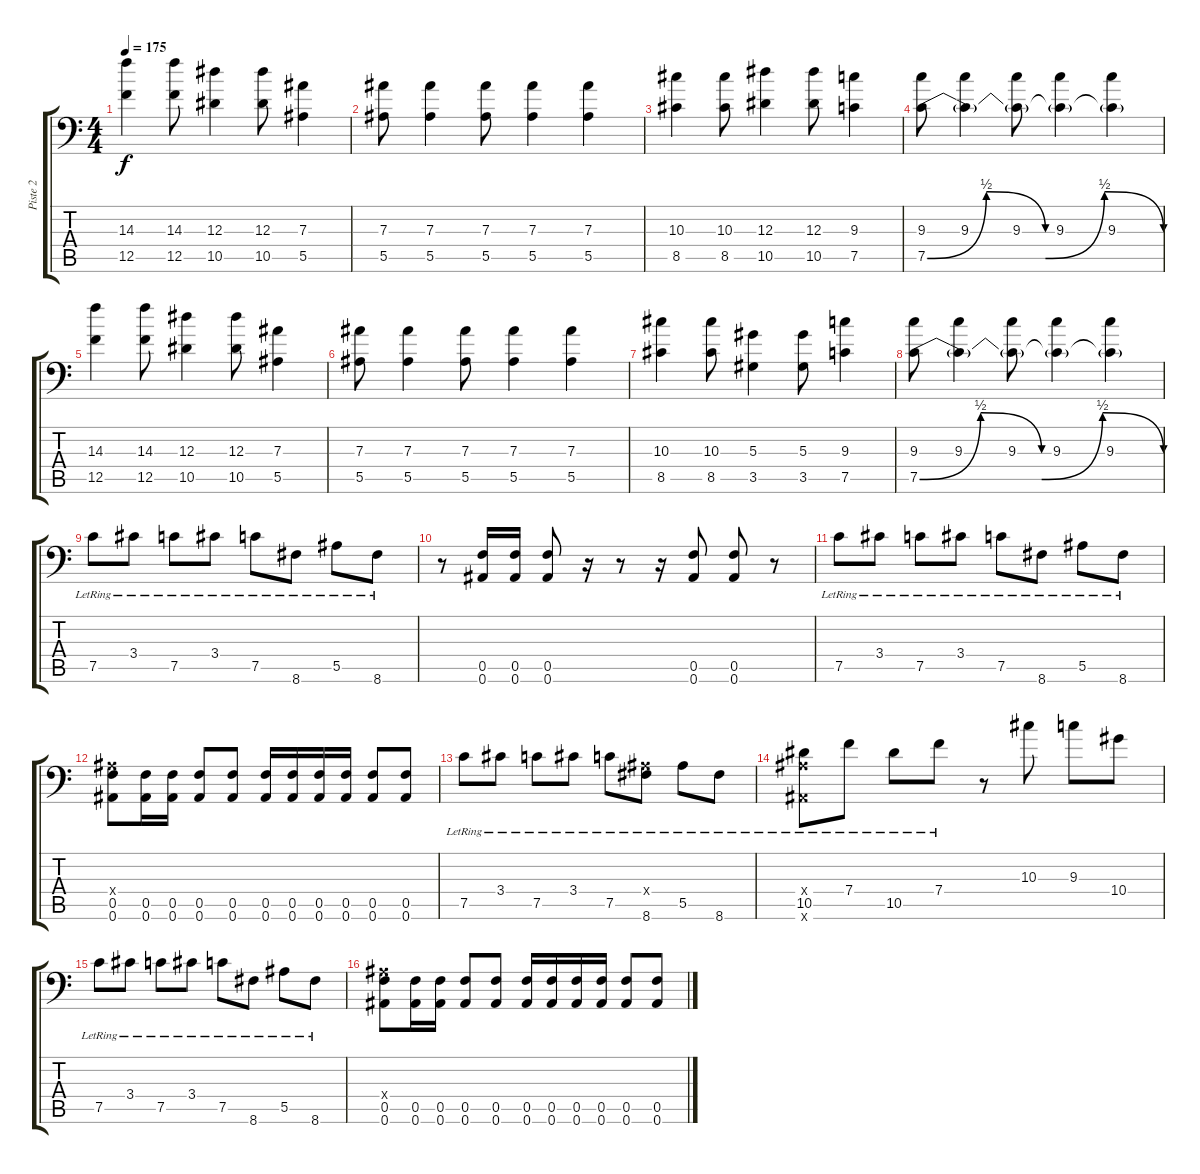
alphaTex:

\track ("Piste 2" "Piste 2") {instrument distortionguitar}
\staff {score tabs}
\tuning (C4 G3 Eb3 Bb2 F2 Bb1) {hide}
\ts (4 4)
\tempo 175
\clef f4
\ks c
(14.3 12.5).4{dy f} (14.3 12.5).8 (12.3 10.5).4 (12.3 10.5).8 (7.3 5.5).4 |
(7.3 5.5).8 (7.3 5.5).4 (7.3 5.5).8 (7.3 5.5).4 (7.3 5.5).4 |
(10.3 8.5).4 (10.3 8.5).8 (12.3 10.5).4 (12.3 10.5).8 (9.3 7.5).4 |
(9.3 7.5{be (custom 0 0 15 2 30 0 45 2 60 0)}).8 (9.3 7.5{t}).4 (9.3 7.5{t}).8 (9.3 7.5{t}).4 (9.3 7.5{t}).4 |
(14.3 12.5).4 (14.3 12.5).8 (12.3 10.5).4 (12.3 10.5).8 (7.3 5.5).4 |
(7.3 5.5).8 (7.3 5.5).4 (7.3 5.5).8 (7.3 5.5).4 (7.3 5.5).4 |
(10.3 8.5).4 (10.3 8.5).8 (5.3 3.5).4 (5.3 3.5).8 (9.3 7.5).4 |
(9.3 7.5{be (custom 0 0 15 2 30 0 45 2 60 0)}).8 (9.3 7.5{t}).4 (9.3 7.5{t}).8 (9.3 7.5{t}).4 (9.3 7.5{t}).4 |
7.5{lr}.8 3.4{lr}.8 7.5{lr}.8 3.4{lr}.8 7.5{lr}.8 8.6{lr}.8 5.5{lr}.8 8.6{lr}.8 |
r.8 (0.5 0.6).16 (0.5 0.6).16 (0.5 0.6).8 r.16 r.8 r.16 (0.5 0.6).8 (0.5 0.6).8 r.8 |
7.5{lr}.8 3.4{lr}.8 7.5{lr}.8 3.4{lr}.8 7.5{lr}.8 8.6{lr}.8 5.5{lr}.8 8.6{lr}.8 |
(0.4{x} 0.5 0.6).8 (0.5 0.6).16 (0.5 0.6).16 (0.5 0.6).8 (0.5 0.6).8 (0.5 0.6).16 (0.5 0.6).16 (0.5 0.6).16 (0.5 0.6).16 (0.5 0.6).8 (0.5 0.6).8 |
7.5{lr}.8 3.4{lr}.8 7.5{lr}.8 3.4{lr}.8 7.5{lr}.8 (0.4{x} 8.6{lr}).8 5.5{lr}.8 8.6{lr}.8 |
(0.4{x} 10.5{lr} 0.6{x}).8 7.4{lr}.8 10.5{lr}.8 7.4{lr}.8 r.8 10.3.8 9.3.8 10.4.8 |
7.5{lr}.8 3.4{lr}.8 7.5{lr}.8 3.4{lr}.8 7.5{lr}.8 8.6{lr}.8 5.5{lr}.8 8.6{lr}.8 |
(0.4{x} 0.5 0.6).8 (0.5 0.6).16 (0.5 0.6).16 (0.5 0.6).8 (0.5 0.6).8 (0.5 0.6).16 (0.5 0.6).16 (0.5 0.6).16 (0.5 0.6).16 (0.5 0.6).8 (0.5 0.6).8
